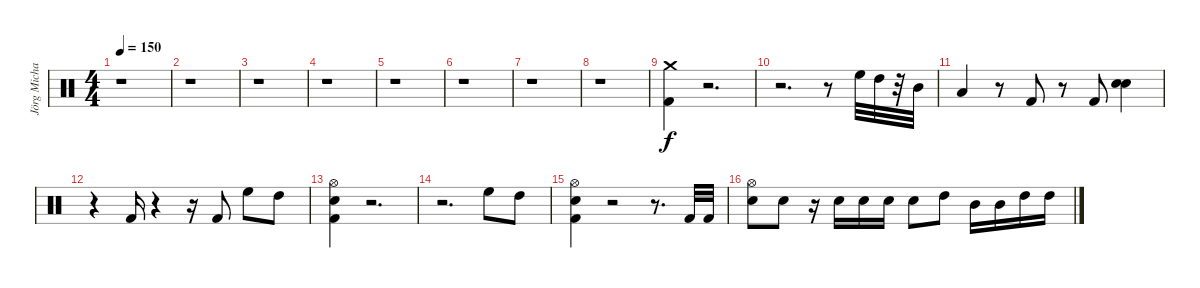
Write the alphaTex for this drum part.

\track ("Jörg Michael" "Jörg Micha") {instrument percussion}
\staff {score}
\articulation defaults
\ts (4 4)
\tempo 150
\clef neutral
\ks c
r.1{dy f} |
r.1 |
r.1 |
r.1 |
r.1 |
r.1 |
r.1 |
r.1 |
("Crash medium (hit)" "Kick (hit) 2").4 r.2{d} |
r.2{d} r.8 "High Floor Tom (hit)".32 "High Tom (hit)".32 r.32 "Mid Tom (hit)".32 |
"Low Tom (hit)".4 r.8 "Kick (hit) 2".8 r.8 "Kick (hit) 2".8 ("Snare (hit) 2" "Snare (hit) 2").4 |
r.4 "Kick (hit) 2".16 r.4 r.16 "Kick (hit) 2".8 "High Floor Tom (hit)".8 "High Tom (hit)".8 |
("Hi-Hat (open)" "Snare (hit) 2" "Kick (hit) 2").4 r.2{d} |
r.2{d} "High Floor Tom (hit)".8 "High Tom (hit)".8 |
("Kick (hit) 2" "Snare (hit) 2" "Hi-Hat (open)").4 r.2 r.8{d} "Kick (hit) 2".32 "Kick (hit) 2".32 |
("Snare (hit) 2" "Hi-Hat (open)").8 "Snare (hit) 2".8 r.16 "Snare (hit) 2".16 "Snare (hit) 2".16 "Snare (hit) 2".16 "Snare (hit) 2".8 "High Tom (hit)".8 "Mid Tom (hit)".16 "Mid Tom (hit)".16 "High Tom (hit)".16 "High Tom (hit)".16
